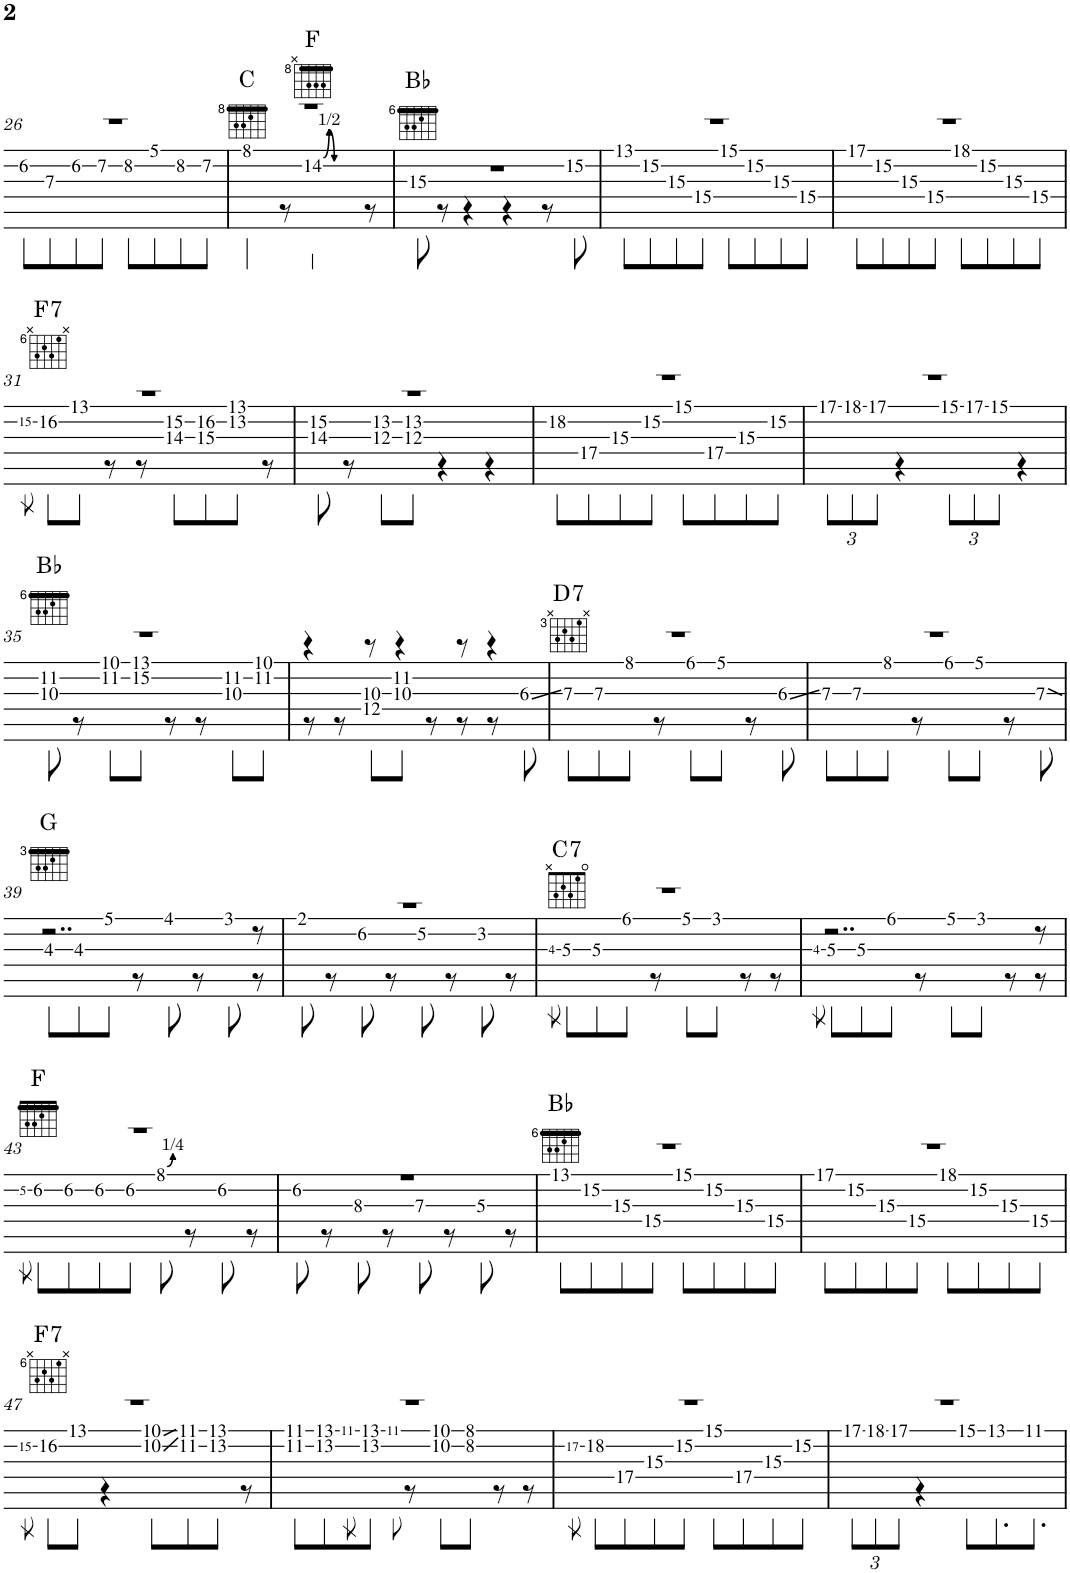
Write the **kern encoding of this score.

**kern	**harte
*part1	*part1
*staff1	*
*I"Guitar	*
*I'Guit.	*
!!LO:PB:g=z
*	*
*k[]	*
*M4/4	*
=26	=26
*^	*
1r	8f\L	.
.	8d\	.
.	8f\	.
.	8f#\J	.
.	8g\L	.
.	8a\	.
.	8g\	.
.	8f#\J	.
=27	=27	=27
1r	4cc\	C:maj
.	8r	.
.	2cc#\	F:maj
.	8r	.
=28	=28	=28
1r	8b-\	Bb:maj
.	8r	.
.	4r	.
.	4r	.
.	8r	.
.	8dd\	.
=29	=29	=29
1r	8ff\L	.
.	8dd\	.
.	8b-\	.
.	8f\J	.
.	8gg\L	.
.	8dd\	.
.	8b-\	.
.	8f\J	.
=30	=30	=30
1r	8aa\L	.
.	8dd\	.
.	8b-\	.
.	8f\J	.
.	8bb-\L	.
.	8dd\	.
.	8b-\	.
.	8f\J	.
!!LO:LB:g=z	!!
=31	=31	=31
.	8qdd\	.
!	!	!LO:H:kt=7
1r	8ee-\L	F:7
.	8ff\J	.
.	8r	.
.	8r	.
.	8a\ 8dd\L	.
.	8b-\ 8ee-\	.
.	8cc\ 8ff\J	.
.	8r	.
=32	=32	=32
1r	8a\ 8dd\	.
.	8r	.
.	8g\ 8cc\L	.
.	8g\ 8cc\J	.
.	4r	.
.	4r	.
=33	=33	=33
1r	8ff\L	.
.	8g\	.
.	8b-\	.
.	8dd\J	.
.	8gg\L	.
.	8g\	.
.	8b-\	.
.	8dd\J	.
=34	=34	=34
*	*Xbrackettup	*
1r	12aa\L	.
.	12bb-\	.
.	12aa\J	.
.	4r	.
.	12gg\L	.
.	12aa\	.
.	12gg\J	.
.	4r	.
!!LO:LB:g=z	!!
=35	=35	=35
1r	8f\ 8b-\	Bb:maj
.	8r	.
.	8b-\ 8dd\L	.
.	8dd\ 8ff\J	.
.	8r	.
.	8r	.
.	8f\ 8a#\L	.
.	8b-\ 8dd\J	.
=36	=36	=36
4r	8r	.
.	8r	.
8r	8d\ 8f\L	.
4r	8f\ 8b-\J	.
.	8r	.
8r	8r	.
4r	8r	.
.	8c#\	.
=37	=37	=37
!	!	!LO:H:kt=7
1r	8d\L	D:7
.	8d\	.
.	8cc\J	.
.	8r	.
.	8b-\L	.
.	8a\J	.
.	8r	.
.	8c#\	.
=38	=38	=38
1r	8d\L	.
.	8d\	.
.	8cc\J	.
.	8r	.
.	8b-\L	.
.	8a\J	.
.	8r	.
.	8d\	.
!!LO:LB:g=z	!!
=39	=39	=39
2..r	8B\L	G:maj
.	8B\	.
.	8a\J	.
.	8r	.
.	8g#\	.
.	8r	.
.	8g\	.
8r	8r	.
=40	=40	=40
1r	8f#\	.
.	8r	.
.	8f\	.
.	8r	.
.	8e\	.
.	8r	.
.	8d\	.
.	8r	.
=41	=41	=41
.	8qB\	.
!	!	!LO:H:kt=7
1r	8c\L	C:7
.	8c\	.
.	8b-\J	.
.	8r	.
.	8a\L	.
.	8g\J	.
.	8r	.
.	8r	.
=42	=42	=42
.	8qB\	.
2..r	8c\L	.
.	8c\	.
.	8b-\J	.
.	8r	.
.	8a\L	.
.	8g\J	.
.	8r	.
8r	8r	.
!!LO:LB:g=z	!!
=43	=43	=43
.	8qe\	.
1r	8f\L	F:maj
.	8f\	.
.	8f\	.
.	8f\J	.
.	8cc\	.
.	8r	.
.	8f\	.
.	8r	.
=44	=44	=44
1r	8f\	.
.	8r	.
.	8e-\	.
.	8r	.
.	8d\	.
.	8r	.
.	8c\	.
.	8r	.
=45	=45	=45
1r	8ff\L	Bb:maj
.	8dd\	.
.	8b-\	.
.	8f\J	.
.	8gg\L	.
.	8dd\	.
.	8b-\	.
.	8f\J	.
=46	=46	=46
1r	8aa\L	.
.	8dd\	.
.	8b-\	.
.	8f\J	.
.	8bb-\L	.
.	8dd\	.
.	8b-\	.
.	8f\J	.
!!LO:LB:g=z	!!
=47	=47	=47
.	8qdd\	.
!	!	!LO:H:kt=7
1r	8ee-\L	F:7
.	8ff\J	.
.	4r	.
.	8a\ 8dd\L	.
.	8b-\ 8ee-\	.
.	8cc\ 8ff\J	.
.	8r	.
=48	=48	=48
1r	8b-\ 8dd#\L	.
.	8cc\ 8ff\	.
.	8qee-\	.
.	8cc\ 8ff\J	.
.	8qee-\	.
.	8r	.
.	8a\ 8dd\L	.
.	8g\ 8cc\J	.
.	8r	.
.	8r	.
=49	=49	=49
.	8qee\	.
1r	8ff\L	.
.	8g\	.
.	8b-\	.
.	8dd\J	.
.	8gg\L	.
.	8g\	.
.	8b-\	.
.	8dd\J	.
=50	=50	=50
1r	12aa\L	.
.	12bb-\	.
.	12aa\J	.
.	4r	.
.	8gg\L	.
.	8.ff\	.
.	8.ee-\J	.
*v	*v	*
=	=
*-	*-
